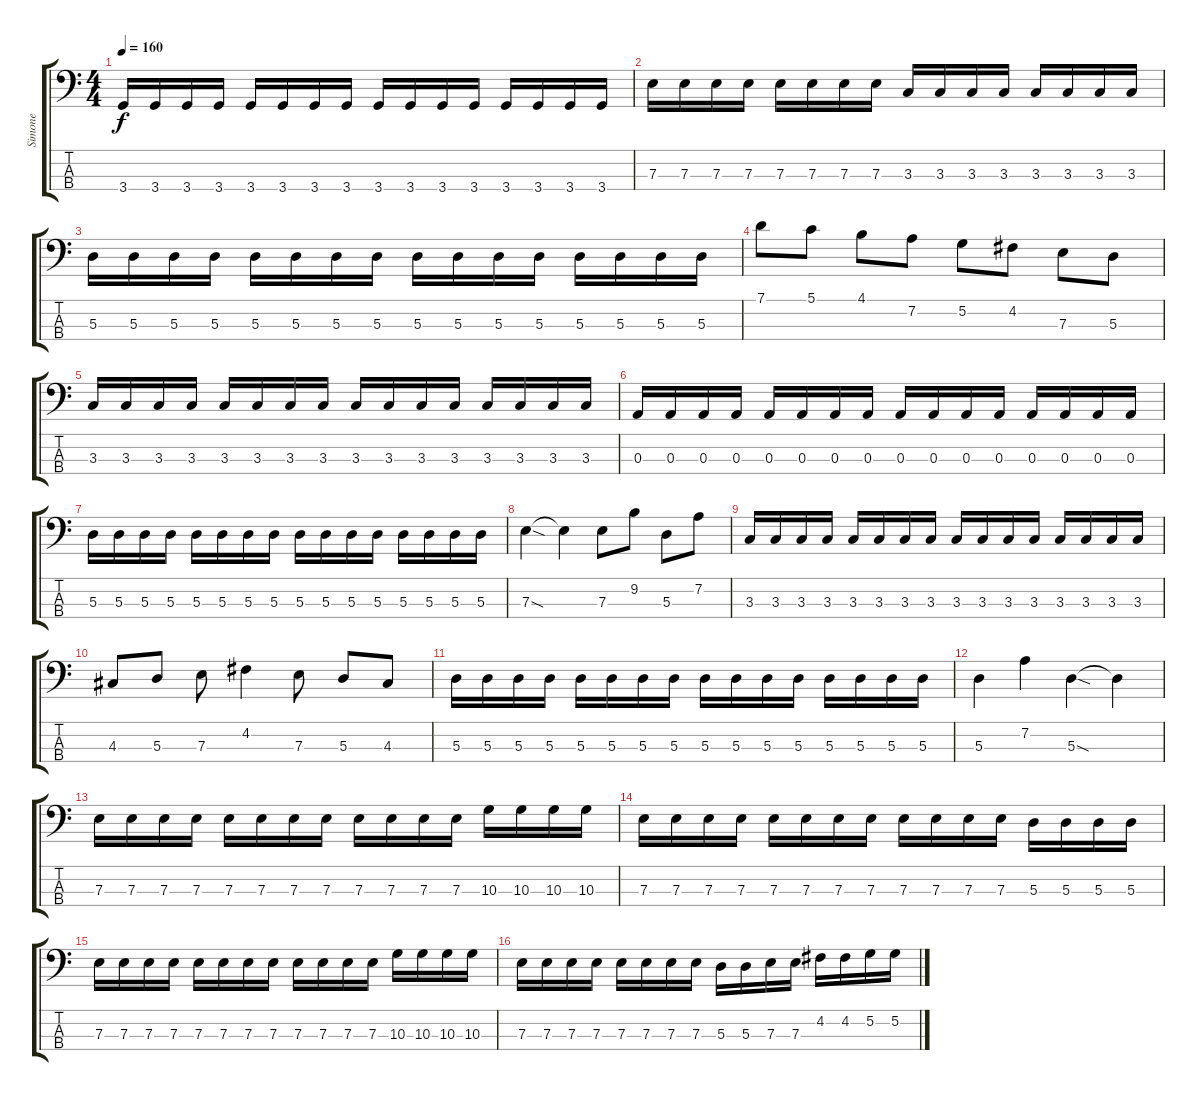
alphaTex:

\track ("Simone" "Simone") {instrument electricbassfinger}
\staff {score tabs}
\tuning (G2 D2 A1 E1) {hide}
\ts (4 4)
\tempo 160
\clef f4
\ks c
3.4.16{dy f} 3.4.16 3.4.16 3.4.16 3.4.16 3.4.16 3.4.16 3.4.16 3.4.16 3.4.16 3.4.16 3.4.16 3.4.16 3.4.16 3.4.16 3.4.16 |
7.3.16 7.3.16 7.3.16 7.3.16 7.3.16 7.3.16 7.3.16 7.3.16 3.3.16 3.3.16 3.3.16 3.3.16 3.3.16 3.3.16 3.3.16 3.3.16 |
5.3.16 5.3.16 5.3.16 5.3.16 5.3.16 5.3.16 5.3.16 5.3.16 5.3.16 5.3.16 5.3.16 5.3.16 5.3.16 5.3.16 5.3.16 5.3.16 |
7.1.8 5.1.8 4.1.8 7.2.8 5.2.8 4.2.8 7.3.8 5.3.8 |
3.3.16 3.3.16 3.3.16 3.3.16 3.3.16 3.3.16 3.3.16 3.3.16 3.3.16 3.3.16 3.3.16 3.3.16 3.3.16 3.3.16 3.3.16 3.3.16 |
0.3.16 0.3.16 0.3.16 0.3.16 0.3.16 0.3.16 0.3.16 0.3.16 0.3.16 0.3.16 0.3.16 0.3.16 0.3.16 0.3.16 0.3.16 0.3.16 |
5.3.16 5.3.16 5.3.16 5.3.16 5.3.16 5.3.16 5.3.16 5.3.16 5.3.16 5.3.16 5.3.16 5.3.16 5.3.16 5.3.16 5.3.16 5.3.16 |
7.3{sod}.4 7.3{t}.4 7.3.8 9.2.8 5.3.8 7.2.8 |
3.3.16 3.3.16 3.3.16 3.3.16 3.3.16 3.3.16 3.3.16 3.3.16 3.3.16 3.3.16 3.3.16 3.3.16 3.3.16 3.3.16 3.3.16 3.3.16 |
4.3.8 5.3.8 7.3.8 4.2.4 7.3.8 5.3.8 4.3.8 |
5.3.16 5.3.16 5.3.16 5.3.16 5.3.16 5.3.16 5.3.16 5.3.16 5.3.16 5.3.16 5.3.16 5.3.16 5.3.16 5.3.16 5.3.16 5.3.16 |
5.3.4 7.2.4 5.3{sod}.4 5.3{t}.4 |
7.3.16 7.3.16 7.3.16 7.3.16 7.3.16 7.3.16 7.3.16 7.3.16 7.3.16 7.3.16 7.3.16 7.3.16 10.3.16 10.3.16 10.3.16 10.3.16 |
7.3.16 7.3.16 7.3.16 7.3.16 7.3.16 7.3.16 7.3.16 7.3.16 7.3.16 7.3.16 7.3.16 7.3.16 5.3.16 5.3.16 5.3.16 5.3.16 |
7.3.16 7.3.16 7.3.16 7.3.16 7.3.16 7.3.16 7.3.16 7.3.16 7.3.16 7.3.16 7.3.16 7.3.16 10.3.16 10.3.16 10.3.16 10.3.16 |
7.3.16 7.3.16 7.3.16 7.3.16 7.3.16 7.3.16 7.3.16 7.3.16 5.3.16 5.3.16 7.3.16 7.3.16 4.2.16 4.2.16 5.2.16 5.2.16
